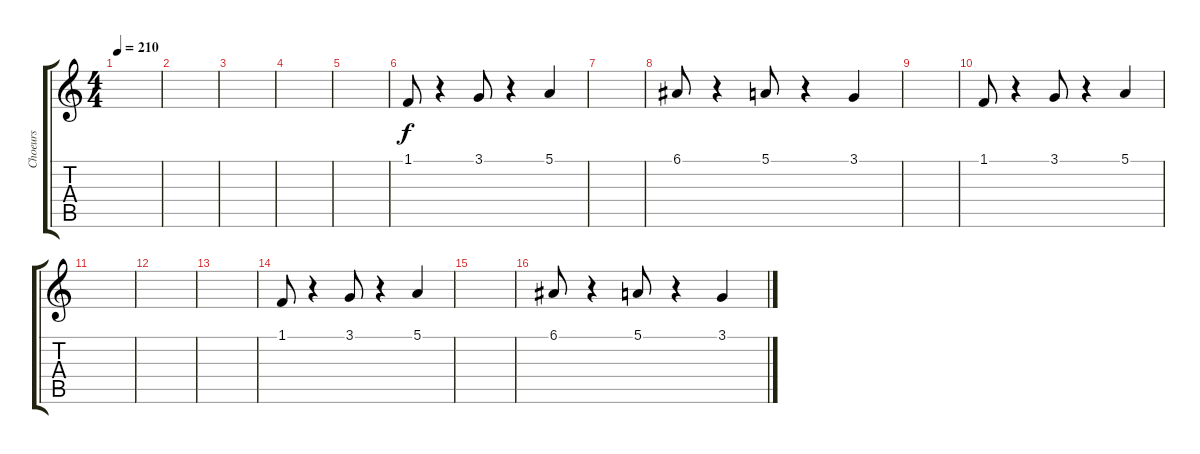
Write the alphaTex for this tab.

\track ("Choeurs" "Choeurs") {instrument synthvoice}
\staff {score tabs}
\tuning (E4 B3 G3 D3 A2 E2) {hide}
\ts (4 4)
\tempo 210
\clef g2
\ks c
|
|
|
|
|
1.1.8 r.4 3.1.8 r.4 5.1.4 |
|
6.1.8 r.4 5.1.8 r.4 3.1.4 |
|
1.1.8 r.4 3.1.8 r.4 5.1.4 |
|
|
|
1.1.8 r.4 3.1.8 r.4 5.1.4 |
|
6.1.8 r.4 5.1.8 r.4 3.1.4
